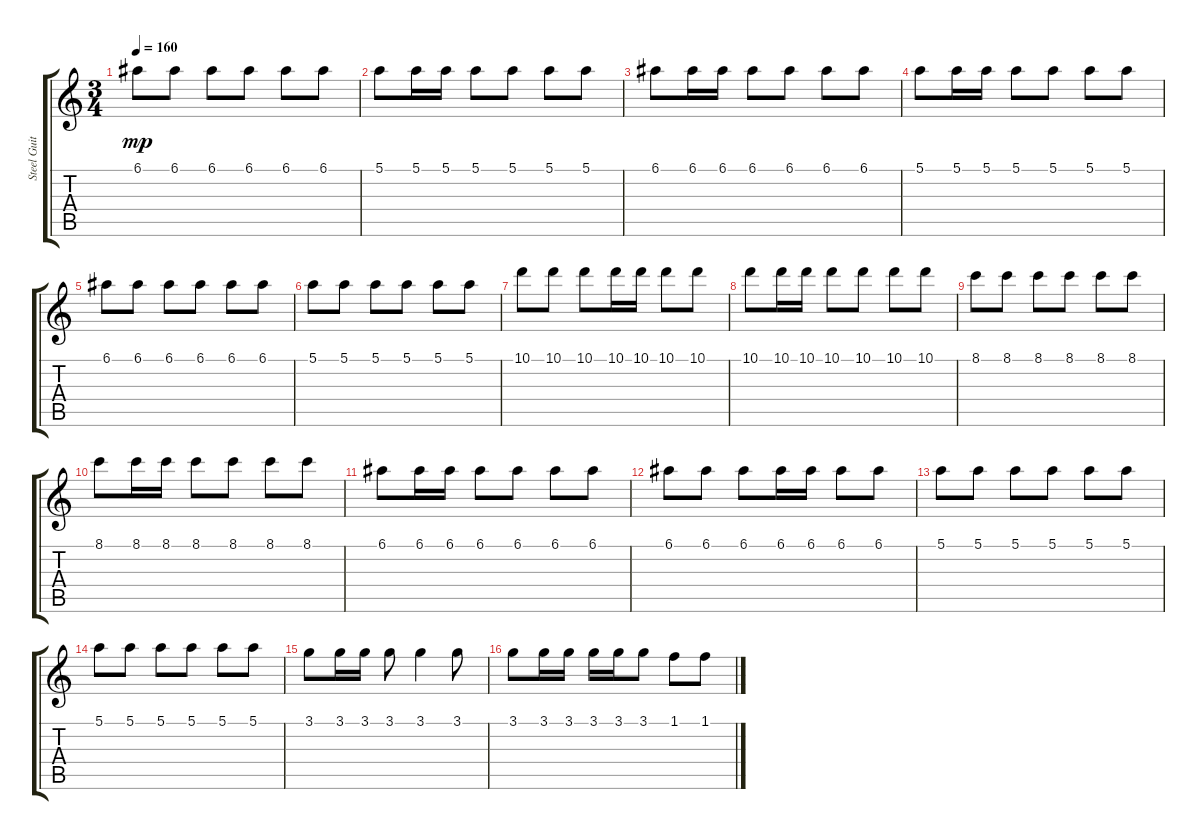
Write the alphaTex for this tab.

\track ("Steel Guitar Middle" "Steel Guit") {instrument acousticguitarsteel}
\staff {score tabs}
\tuning (E4 B3 G3 D3 A2 E2) {hide}
\ts (3 4)
\tempo 160
\clef g2
\ks c
6.1.8{dy mp} 6.1.8 6.1.8 6.1.8 6.1.8 6.1.8 |
5.1.8 5.1.16 5.1.16 5.1.8 5.1.8 5.1.8 5.1.8 |
6.1.8 6.1.16 6.1.16 6.1.8 6.1.8 6.1.8 6.1.8 |
5.1.8 5.1.16 5.1.16 5.1.8 5.1.8 5.1.8 5.1.8 |
6.1.8 6.1.8 6.1.8 6.1.8 6.1.8 6.1.8 |
5.1.8 5.1.8 5.1.8 5.1.8 5.1.8 5.1.8 |
10.1.8 10.1.8 10.1.8 10.1.16 10.1.16 10.1.8 10.1.8 |
10.1.8 10.1.16 10.1.16 10.1.8 10.1.8 10.1.8 10.1.8 |
8.1.8 8.1.8 8.1.8 8.1.8 8.1.8 8.1.8 |
8.1.8 8.1.16 8.1.16 8.1.8 8.1.8 8.1.8 8.1.8 |
6.1.8 6.1.16 6.1.16 6.1.8 6.1.8 6.1.8 6.1.8 |
6.1.8 6.1.8 6.1.8 6.1.16 6.1.16 6.1.8 6.1.8 |
5.1.8 5.1.8 5.1.8 5.1.8 5.1.8 5.1.8 |
5.1.8 5.1.8 5.1.8 5.1.8 5.1.8 5.1.8 |
3.1.8 3.1.16 3.1.16 3.1.8 3.1.4 3.1.8 |
3.1.8 3.1.16 3.1.16 3.1.16 3.1.16 3.1.8 1.1.8 1.1.8
